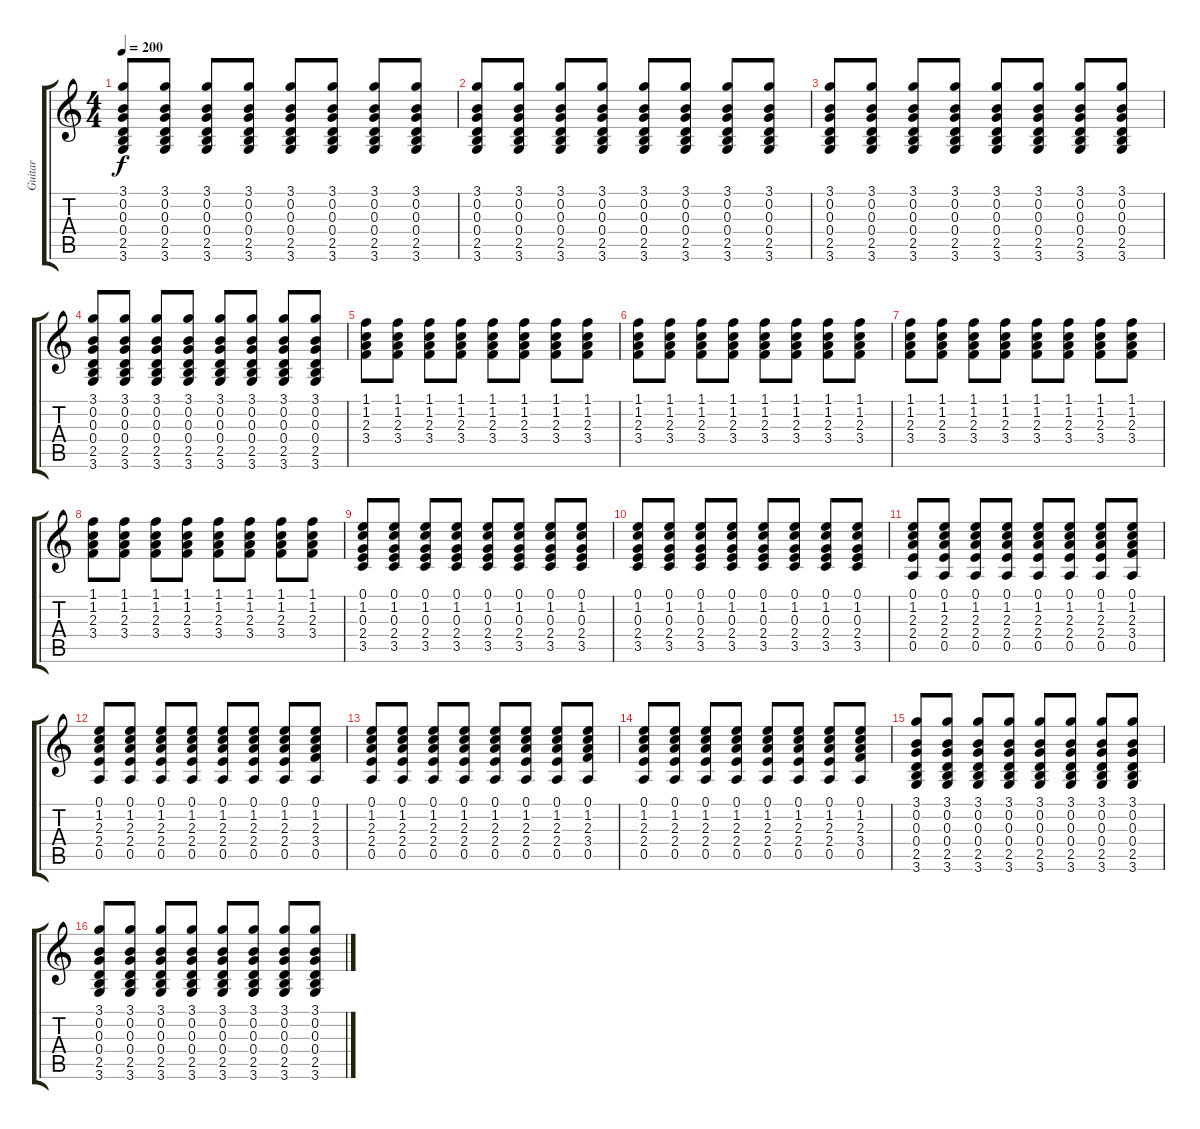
\track ("Guitar" "Guitar") {instrument electricguitarjazz}
\staff {score tabs}
\tuning (E4 B3 G3 D3 A2 E2) {hide}
\ts (4 4)
\tempo 200
\clef g2
\ks c
(3.1 0.2 0.3 0.4 2.5 3.6).8{dy f} (3.1 0.2 0.3 0.4 2.5 3.6).8 (3.1 0.2 0.3 0.4 2.5 3.6).8 (3.1 0.2 0.3 0.4 2.5 3.6).8 (3.1 0.2 0.3 0.4 2.5 3.6).8 (3.1 0.2 0.3 0.4 2.5 3.6).8 (3.1 0.2 0.3 0.4 2.5 3.6).8 (3.1 0.2 0.3 0.4 2.5 3.6).8 |
(3.1 0.2 0.3 0.4 2.5 3.6).8 (3.1 0.2 0.3 0.4 2.5 3.6).8 (3.1 0.2 0.3 0.4 2.5 3.6).8 (3.1 0.2 0.3 0.4 2.5 3.6).8 (3.1 0.2 0.3 0.4 2.5 3.6).8 (3.1 0.2 0.3 0.4 2.5 3.6).8 (3.1 0.2 0.3 0.4 2.5 3.6).8 (3.1 0.2 0.3 0.4 2.5 3.6).8 |
(3.1 0.2 0.3 0.4 2.5 3.6).8 (3.1 0.2 0.3 0.4 2.5 3.6).8 (3.1 0.2 0.3 0.4 2.5 3.6).8 (3.1 0.2 0.3 0.4 2.5 3.6).8 (3.1 0.2 0.3 0.4 2.5 3.6).8 (3.1 0.2 0.3 0.4 2.5 3.6).8 (3.1 0.2 0.3 0.4 2.5 3.6).8 (3.1 0.2 0.3 0.4 2.5 3.6).8 |
(3.1 0.2 0.3 0.4 2.5 3.6).8 (3.1 0.2 0.3 0.4 2.5 3.6).8 (3.1 0.2 0.3 0.4 2.5 3.6).8 (3.1 0.2 0.3 0.4 2.5 3.6).8 (3.1 0.2 0.3 0.4 2.5 3.6).8 (3.1 0.2 0.3 0.4 2.5 3.6).8 (3.1 0.2 0.3 0.4 2.5 3.6).8 (3.1 0.2 0.3 0.4 2.5 3.6).8 |
(1.1 1.2 2.3 3.4).8 (1.1 1.2 2.3 3.4).8 (1.1 1.2 2.3 3.4).8 (1.1 1.2 2.3 3.4).8 (1.1 1.2 2.3 3.4).8 (1.1 1.2 2.3 3.4).8 (1.1 1.2 2.3 3.4).8 (1.1 1.2 2.3 3.4).8 |
(1.1 1.2 2.3 3.4).8 (1.1 1.2 2.3 3.4).8 (1.1 1.2 2.3 3.4).8 (1.1 1.2 2.3 3.4).8 (1.1 1.2 2.3 3.4).8 (1.1 1.2 2.3 3.4).8 (1.1 1.2 2.3 3.4).8 (1.1 1.2 2.3 3.4).8 |
(1.1 1.2 2.3 3.4).8 (1.1 1.2 2.3 3.4).8 (1.1 1.2 2.3 3.4).8 (1.1 1.2 2.3 3.4).8 (1.1 1.2 2.3 3.4).8 (1.1 1.2 2.3 3.4).8 (1.1 1.2 2.3 3.4).8 (1.1 1.2 2.3 3.4).8 |
(1.1 1.2 2.3 3.4).8 (1.1 1.2 2.3 3.4).8 (1.1 1.2 2.3 3.4).8 (1.1 1.2 2.3 3.4).8 (1.1 1.2 2.3 3.4).8 (1.1 1.2 2.3 3.4).8 (1.1 1.2 2.3 3.4).8 (1.1 1.2 2.3 3.4).8 |
(0.1 1.2 0.3 2.4 3.5).8 (0.1 1.2 0.3 2.4 3.5).8 (0.1 1.2 0.3 2.4 3.5).8 (0.1 1.2 0.3 2.4 3.5).8 (0.1 1.2 0.3 2.4 3.5).8 (0.1 1.2 0.3 2.4 3.5).8 (0.1 1.2 0.3 2.4 3.5).8 (0.1 1.2 0.3 2.4 3.5).8 |
(0.1 1.2 0.3 2.4 3.5).8 (0.1 1.2 0.3 2.4 3.5).8 (0.1 1.2 0.3 2.4 3.5).8 (0.1 1.2 0.3 2.4 3.5).8 (0.1 1.2 0.3 2.4 3.5).8 (0.1 1.2 0.3 2.4 3.5).8 (0.1 1.2 0.3 2.4 3.5).8 (0.1 1.2 0.3 2.4 3.5).8 |
(0.1 1.2 2.3 2.4 0.5).8 (0.1 1.2 2.3 2.4 0.5).8 (0.1 1.2 2.3 2.4 0.5).8 (0.1 1.2 2.3 2.4 0.5).8 (0.1 1.2 2.3 2.4 0.5).8 (0.1 1.2 2.3 2.4 0.5).8 (0.1 1.2 2.3 2.4 0.5).8 (0.1 1.2 2.3 3.4 0.5).8 |
(0.1 1.2 2.3 2.4 0.5).8 (0.1 1.2 2.3 2.4 0.5).8 (0.1 1.2 2.3 2.4 0.5).8 (0.1 1.2 2.3 2.4 0.5).8 (0.1 1.2 2.3 2.4 0.5).8 (0.1 1.2 2.3 2.4 0.5).8 (0.1 1.2 2.3 2.4 0.5).8 (0.1 1.2 2.3 3.4 0.5).8 |
(0.1 1.2 2.3 2.4 0.5).8 (0.1 1.2 2.3 2.4 0.5).8 (0.1 1.2 2.3 2.4 0.5).8 (0.1 1.2 2.3 2.4 0.5).8 (0.1 1.2 2.3 2.4 0.5).8 (0.1 1.2 2.3 2.4 0.5).8 (0.1 1.2 2.3 2.4 0.5).8 (0.1 1.2 2.3 3.4 0.5).8 |
(0.1 1.2 2.3 2.4 0.5).8 (0.1 1.2 2.3 2.4 0.5).8 (0.1 1.2 2.3 2.4 0.5).8 (0.1 1.2 2.3 2.4 0.5).8 (0.1 1.2 2.3 2.4 0.5).8 (0.1 1.2 2.3 2.4 0.5).8 (0.1 1.2 2.3 2.4 0.5).8 (0.1 1.2 2.3 3.4 0.5).8 |
(3.1 0.2 0.3 0.4 2.5 3.6).8 (3.1 0.2 0.3 0.4 2.5 3.6).8 (3.1 0.2 0.3 0.4 2.5 3.6).8 (3.1 0.2 0.3 0.4 2.5 3.6).8 (3.1 0.2 0.3 0.4 2.5 3.6).8 (3.1 0.2 0.3 0.4 2.5 3.6).8 (3.1 0.2 0.3 0.4 2.5 3.6).8 (3.1 0.2 0.3 0.4 2.5 3.6).8 |
(3.1 0.2 0.3 0.4 2.5 3.6).8 (3.1 0.2 0.3 0.4 2.5 3.6).8 (3.1 0.2 0.3 0.4 2.5 3.6).8 (3.1 0.2 0.3 0.4 2.5 3.6).8 (3.1 0.2 0.3 0.4 2.5 3.6).8 (3.1 0.2 0.3 0.4 2.5 3.6).8 (3.1 0.2 0.3 0.4 2.5 3.6).8 (3.1 0.2 0.3 0.4 2.5 3.6).8
